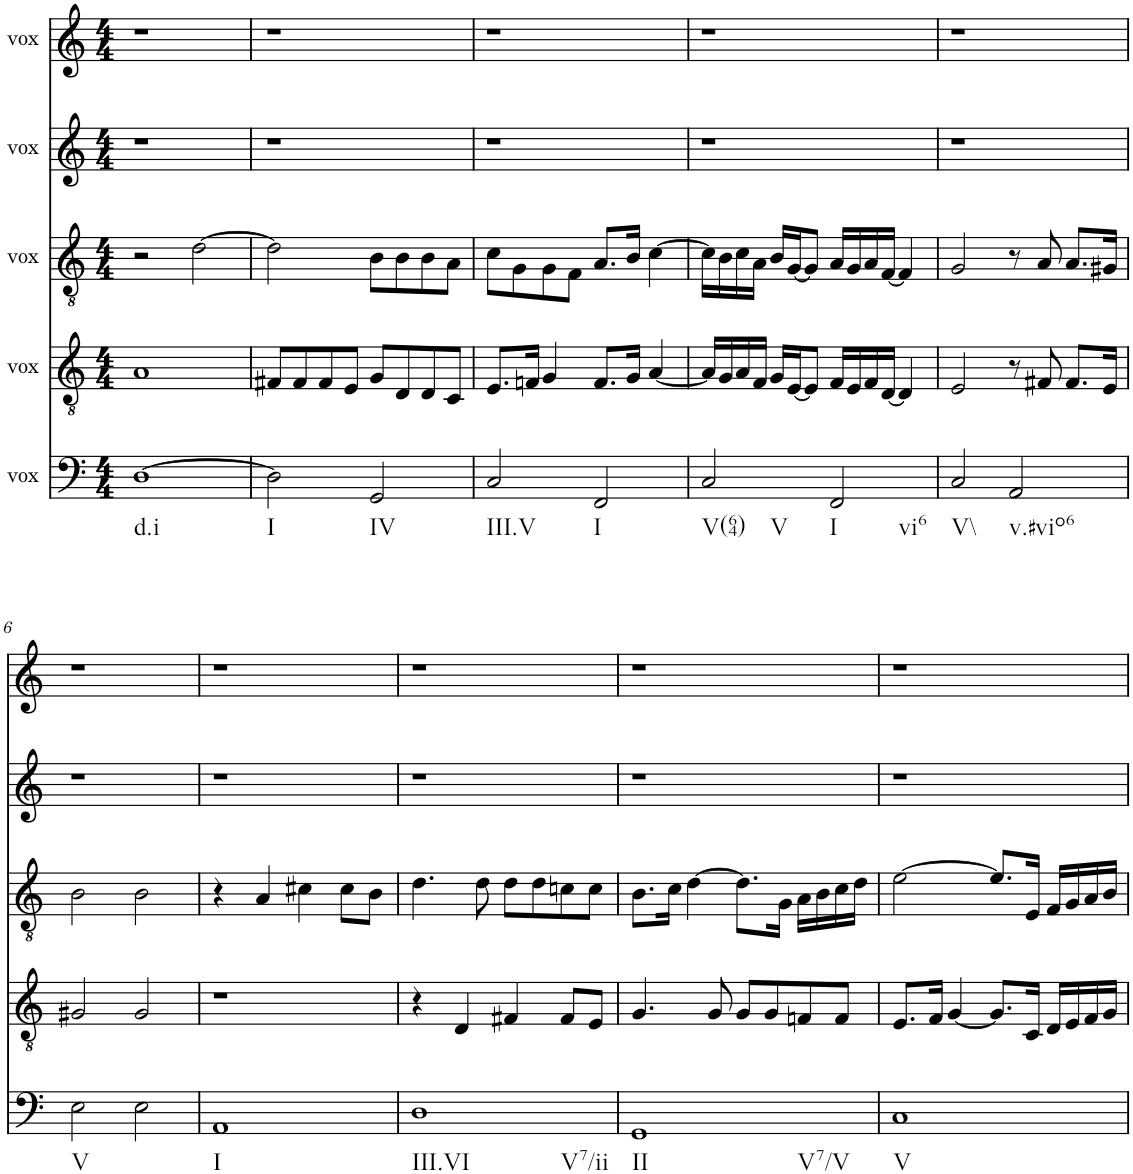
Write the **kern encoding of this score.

**kern	**kern	**kern	**kern	**kern
*part5	*part4	*part3	*part2	*part1
*staff5	*staff4	*staff3	*staff2	*staff1
*I"vox	*I"vox	*I"vox	*I"vox	*I"vox
*clefF4	*clefGv2	*clefGv2	*clefG2	*clefG2
*k[]	*k[]	*k[]	*k[]	*k[]
*M4/4	*M4/4	*M4/4	*M4/4	*M4/4
=1	=1	=1	=1	=1
!LO:TX:b:t=d.i	!	!	!	!
[1D	1A	2r	1r	1r
.	.	[2d\	.	.
=2	=2	=2	=2	=2
!LO:TX:b:t=I	!	!	!	!
2D\]	8F#X/L	2d\]	1r	1r
.	8F#/	.	.	.
.	8F#/	.	.	.
.	8E/J	.	.	.
!LO:TX:b:t=IV	!	!	!	!
2GG/	8G/L	8B\L	.	.
.	8D/	8B\	.	.
.	8D/	8B\	.	.
.	8C/J	8A\J	.	.
=3	=3	=3	=3	=3
!LO:TX:b:t=III.V	!	!	!	!
2C/	8.E/L	8c\L	1r	1r
.	.	8G\	.	.
.	16Fn/Jk	.	.	.
.	4G/	8G\	.	.
.	.	8F\J	.	.
!LO:TX:b:t=I	!	!	!	!
2FF/	8.F/L	8.A/L	.	.
.	16G/Jk	16B/Jk	.	.
.	[4A/	[4c\	.	.
=4	=4	=4	=4	=4
!LO:TX:b:t=V(64)	!	!	!	!
!LO:TX:b:t=V	!	!	!	!
2C/	16A/LL]	16c\LL]	1r	1r
.	16G/	16B\	.	.
.	16A/	16c\	.	.
.	16F/JJ	16A\JJ	.	.
.	16G/LL	16B/LL	.	.
.	[16E/J	[16G/J	.	.
.	8E/J]	8G/J]	.	.
!LO:TX:b:t=I	!	!	!	!
!LO:TX:b:t=vi6	!	!	!	!
2FF/	16F/LL	16A/LL	.	.
.	16E/	16G/	.	.
.	16F/	16A/	.	.
.	[16D/JJ	[16F/JJ	.	.
.	4D/]	4F/]	.	.
=5	=5	=5	=5	=5
!LO:TX:b:t=V\\	!	!	!	!
2C/	2E/	2G/	1r	1r
!LO:TX:b:t=v.#vio6	!	!	!	!
2AA/	8r	8r	.	.
.	8F#X/	8A/	.	.
.	8.F#/L	8.A/L	.	.
.	16E/Jk	16G#X/Jk	.	.
!!LO:LB:g=z
=6	=6	=6	=6	=6
!LO:TX:b:t=V	!	!	!	!
2E\	2G#X/	2B\	1r	1r
2E\	2G#/	2B\	.	.
=7	=7	=7	=7	=7
!LO:TX:b:t=I	!	!	!	!
1AA	1r	4r	1r	1r
.	.	4A/	.	.
.	.	4c#X\	.	.
.	.	8c#\L	.	.
.	.	8B\J	.	.
=8	=8	=8	=8	=8
!LO:TX:b:t=III.VI	!	!	!	!
!LO:TX:b:t=V7/ii	!	!	!	!
1D	4r	4.d\	1r	1r
.	4D/	.	.	.
.	.	8d\	.	.
.	4F#X/	8d\L	.	.
.	.	8d\	.	.
.	8F#/L	8cn\	.	.
.	8E/J	8c\J	.	.
=9	=9	=9	=9	=9
!LO:TX:b:t=II	!	!	!	!
!LO:TX:b:t=V7/V	!	!	!	!
1GG	4.G/	8.B\L	1r	1r
.	.	16c\Jk	.	.
.	.	[4d\	.	.
.	8G/	.	.	.
.	8G/L	8.d\L]	.	.
.	8G/	.	.	.
.	.	16G\Jk	.	.
.	8Fn/	16A\LL	.	.
.	.	16B\	.	.
.	8F/J	16c\	.	.
.	.	16d\JJ	.	.
=10	=10	=10	=10	=10
!LO:TX:b:t=V	!	!	!	!
1C	8.E/L	[2e\	1r	1r
.	16F/Jk	.	.	.
.	[4G/	.	.	.
.	8.G/L]	8.e/L]	.	.
.	16C/Jk	16E/Jk	.	.
.	16D/LL	16F/LL	.	.
.	16E/	16G/	.	.
.	16F/	16A/	.	.
.	16G/JJ	16B/JJ	.	.
=	=	=	=	=
*-	*-	*-	*-	*-
